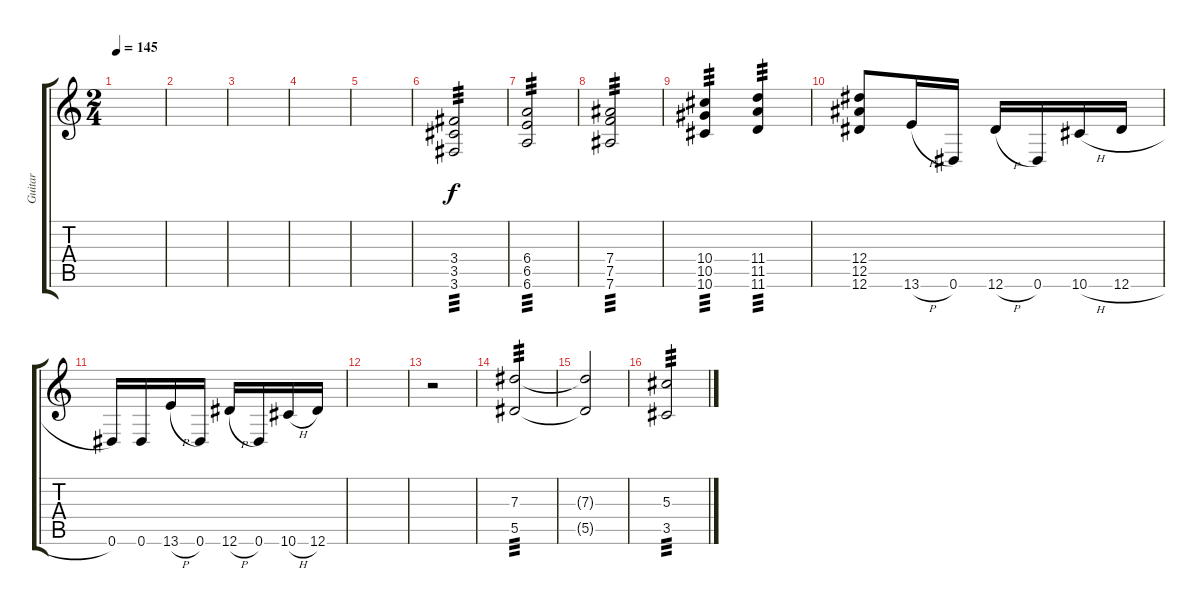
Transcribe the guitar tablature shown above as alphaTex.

\track ("Guitar" "Guitar") {instrument electricguitarclean}
\staff {score tabs}
\tuning (F4 C4 Ab3 Eb3 Bb2 Eb2) {hide}
\ts (2 4)
\tempo 145
\clef g2
\ks c
|
|
|
|
|
(3.4 3.5 3.6).2{tp 3} |
(6.4 6.5 6.6).2{tp 3} |
(7.4 7.5 7.6).2{tp 3} |
(10.4 10.5 10.6).4{tp 3} (11.4 11.5 11.6).4{tp 3} |
(12.4 12.5 12.6).8 13.6{h}.16 0.6.16 12.6{h}.16 0.6.16 10.6{h}.16 12.6{h}.16 |
0.6.16 0.6.16 13.6{h}.16 0.6.16 12.6{h}.16 0.6.16 10.6{h}.16 12.6.16 |
|
r.2 |
(7.3 5.5).2{tp 3} |
(7.3{t} 5.5{t}).2 |
(5.3 3.5).2{tp 3}
